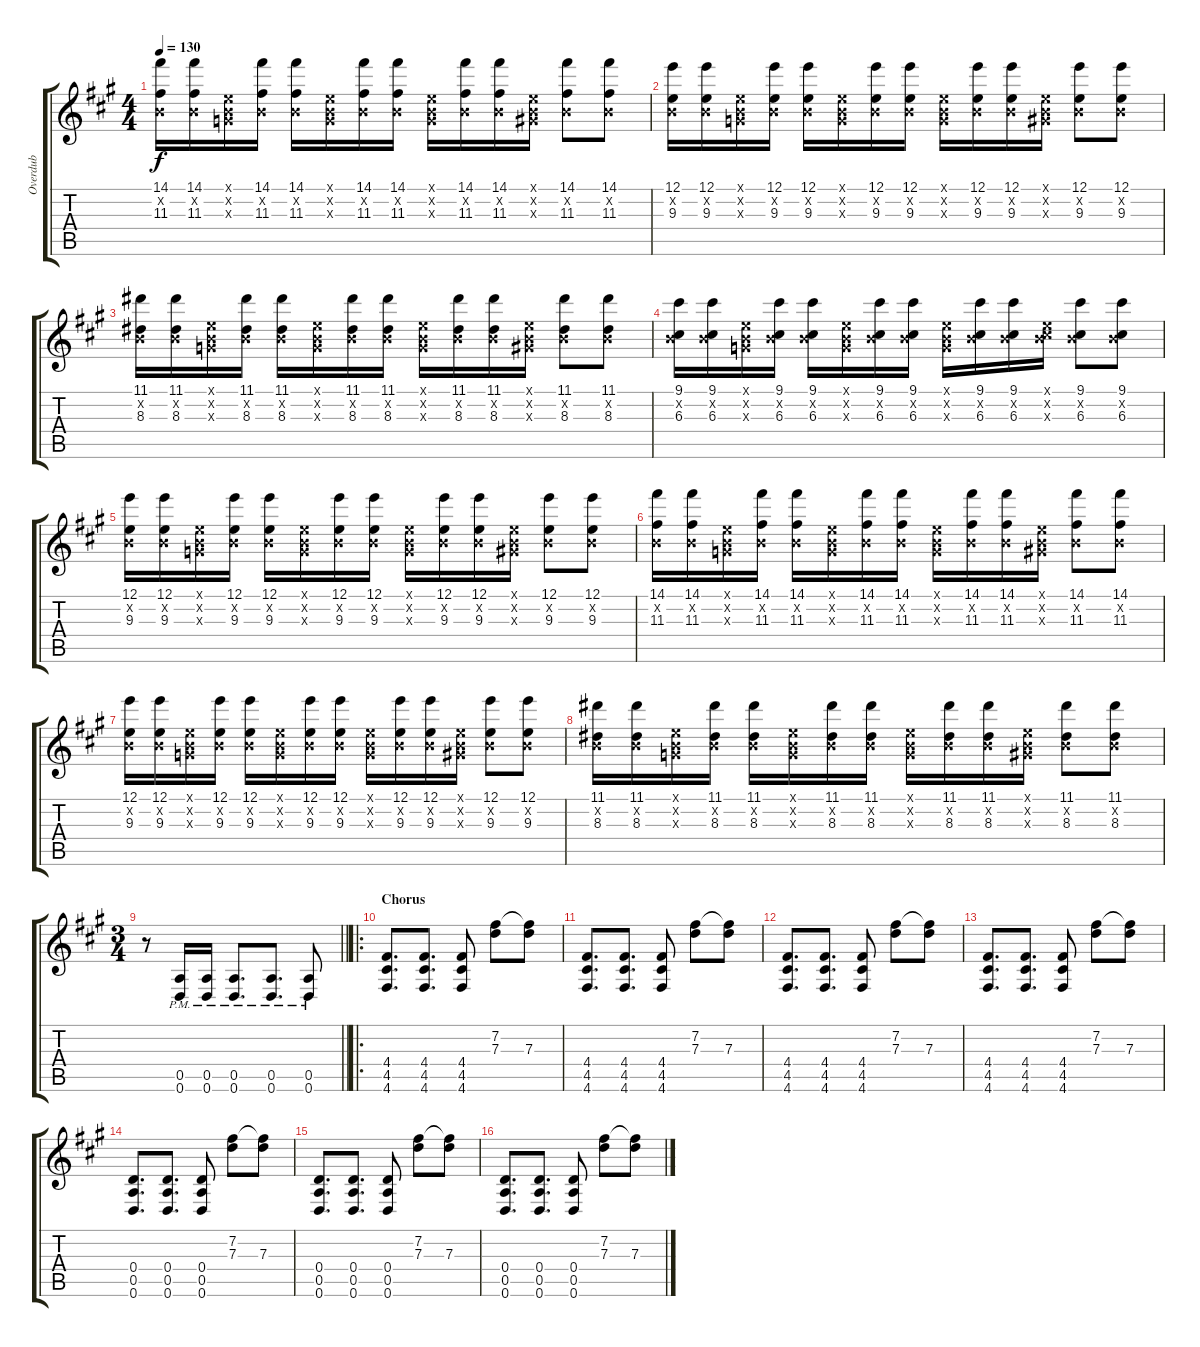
\track ("Overdub" "Overdub") {instrument overdrivenguitar}
\staff {score tabs}
\tuning (E4 B3 G3 D3 A2 D2) {hide}
\ts (4 4)
\tempo 130
\clef g2
\ks f#minor
(14.1 0.2{x} 11.3).16{dy f} (14.1 0.2{x} 11.3).16 (0.1{x} 0.2{x} 0.3{x}).16 (14.1 0.2{x} 11.3).16 (14.1 0.2{x} 11.3).16 (0.1{x} 0.2{x} 0.3{x}).16 (14.1 0.2{x} 11.3).16 (14.1 0.2{x} 11.3).16 (0.1{x} 0.2{x} 0.3{x}).16 (14.1 0.2{x} 11.3).16 (14.1 0.2{x} 11.3).16 (0.1{x} 0.2{x} 1.3{x}).16 (14.1 0.2{x} 11.3).8 (14.1 0.2{x} 11.3).8 |
(12.1 0.2{x} 9.3).16 (12.1 0.2{x} 9.3).16 (0.1{x} 0.2{x} 0.3{x}).16 (12.1 0.2{x} 9.3).16 (12.1 0.2{x} 9.3).16 (0.1{x} 0.2{x} 0.3{x}).16 (12.1 0.2{x} 9.3).16 (12.1 0.2{x} 9.3).16 (0.1{x} 0.2{x} 0.3{x}).16 (12.1 0.2{x} 9.3).16 (12.1 0.2{x} 9.3).16 (0.1{x} 0.2{x} 1.3{x}).16 (12.1 0.2{x} 9.3).8 (12.1 0.2{x} 9.3).8 |
(11.1 0.2{x} 8.3).16 (11.1 0.2{x} 8.3).16 (0.1{x} 0.2{x} 0.3{x}).16 (11.1 0.2{x} 8.3).16 (11.1 0.2{x} 8.3).16 (0.1{x} 0.2{x} 0.3{x}).16 (11.1 0.2{x} 8.3).16 (11.1 0.2{x} 8.3).16 (0.1{x} 0.2{x} 0.3{x}).16 (11.1 0.2{x} 8.3).16 (11.1 0.2{x} 8.3).16 (0.1{x} 0.2{x} 1.3{x}).16 (11.1 0.2{x} 8.3).8 (11.1 0.2{x} 8.3).8 |
(9.1 0.2{x} 6.3).16 (9.1 0.2{x} 6.3).16 (0.1{x} 0.2{x} 0.3{x}).16 (9.1 0.2{x} 6.3).16 (9.1 0.2{x} 6.3).16 (0.1{x} 0.2{x} 0.3{x}).16 (9.1 0.2{x} 6.3).16 (9.1 0.2{x} 6.3).16 (0.1{x} 0.2{x} 0.3{x}).16 (9.1 0.2{x} 6.3).16 (9.1 0.2{x} 6.3).16 (0.1{x} 0.2{x} 6.3{x}).16 (9.1 0.2{x} 6.3).8 (9.1 0.2{x} 6.3).8 |
(12.1 0.2{x} 9.3).16 (12.1 0.2{x} 9.3).16 (0.1{x} 0.2{x} 0.3{x}).16 (12.1 0.2{x} 9.3).16 (12.1 0.2{x} 9.3).16 (0.1{x} 0.2{x} 0.3{x}).16 (12.1 0.2{x} 9.3).16 (12.1 0.2{x} 9.3).16 (0.1{x} 0.2{x} 0.3{x}).16 (12.1 0.2{x} 9.3).16 (12.1 0.2{x} 9.3).16 (0.1{x} 0.2{x} 1.3{x}).16 (12.1 0.2{x} 9.3).8 (12.1 0.2{x} 9.3).8 |
(14.1 0.2{x} 11.3).16 (14.1 0.2{x} 11.3).16 (0.1{x} 0.2{x} 0.3{x}).16 (14.1 0.2{x} 11.3).16 (14.1 0.2{x} 11.3).16 (0.1{x} 0.2{x} 0.3{x}).16 (14.1 0.2{x} 11.3).16 (14.1 0.2{x} 11.3).16 (0.1{x} 0.2{x} 0.3{x}).16 (14.1 0.2{x} 11.3).16 (14.1 0.2{x} 11.3).16 (0.1{x} 0.2{x} 1.3{x}).16 (14.1 0.2{x} 11.3).8 (14.1 0.2{x} 11.3).8 |
(12.1 0.2{x} 9.3).16 (12.1 0.2{x} 9.3).16 (0.1{x} 0.2{x} 0.3{x}).16 (12.1 0.2{x} 9.3).16 (12.1 0.2{x} 9.3).16 (0.1{x} 0.2{x} 0.3{x}).16 (12.1 0.2{x} 9.3).16 (12.1 0.2{x} 9.3).16 (0.1{x} 0.2{x} 0.3{x}).16 (12.1 0.2{x} 9.3).16 (12.1 0.2{x} 9.3).16 (0.1{x} 0.2{x} 1.3{x}).16 (12.1 0.2{x} 9.3).8 (12.1 0.2{x} 9.3).8 |
(11.1 0.2{x} 8.3).16 (11.1 0.2{x} 8.3).16 (0.1{x} 0.2{x} 0.3{x}).16 (11.1 0.2{x} 8.3).16 (11.1 0.2{x} 8.3).16 (0.1{x} 0.2{x} 0.3{x}).16 (11.1 0.2{x} 8.3).16 (11.1 0.2{x} 8.3).16 (0.1{x} 0.2{x} 0.3{x}).16 (11.1 0.2{x} 8.3).16 (11.1 0.2{x} 8.3).16 (0.1{x} 0.2{x} 1.3{x}).16 (11.1 0.2{x} 8.3).8 (11.1 0.2{x} 8.3).8 |
\ts (3 4)
\barLineRight lightlight
r.8 (0.5{pm} 0.6{pm}).16 (0.5{pm} 0.6{pm}).16 (0.5{pm} 0.6{pm}).8{d} (0.5{pm} 0.6{pm}).8{d} (0.5{pm} 0.6{pm}).8 |
\ro
\section ("" "Chorus")
(4.4 4.5 4.6).8{d} (4.4 4.5 4.6).8{d} (4.4 4.5 4.6).8 (7.2 7.3).8 (7.2{t} 7.3).8 |
(4.4 4.5 4.6).8{d} (4.4 4.5 4.6).8{d} (4.4 4.5 4.6).8 (7.2 7.3).8 (7.2{t} 7.3).8 |
(4.4 4.5 4.6).8{d} (4.4 4.5 4.6).8{d} (4.4 4.5 4.6).8 (7.2 7.3).8 (7.2{t} 7.3).8 |
(4.4 4.5 4.6).8{d} (4.4 4.5 4.6).8{d} (4.4 4.5 4.6).8 (7.2 7.3).8 (7.2{t} 7.3).8 |
(0.4 0.5 0.6).8{d} (0.4 0.5 0.6).8{d} (0.4 0.5 0.6).8 (7.2 7.3).8 (7.2{t} 7.3).8 |
(0.4 0.5 0.6).8{d} (0.4 0.5 0.6).8{d} (0.4 0.5 0.6).8 (7.2 7.3).8 (7.2{t} 7.3).8 |
(0.4 0.5 0.6).8{d} (0.4 0.5 0.6).8{d} (0.4 0.5 0.6).8 (7.2 7.3).8 (7.2{t} 7.3).8
